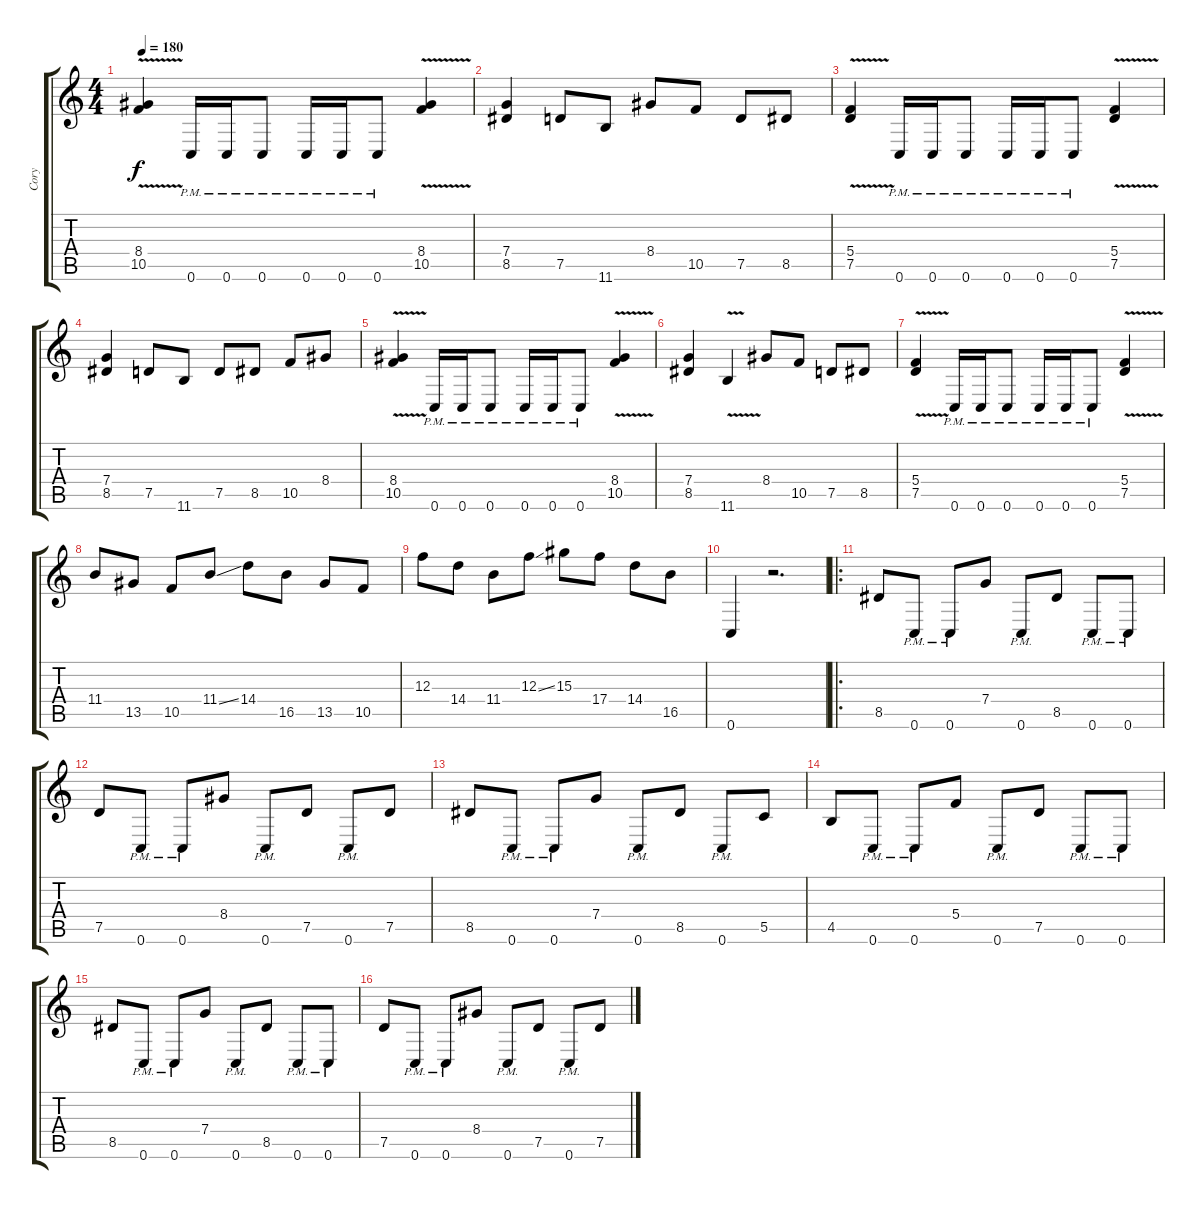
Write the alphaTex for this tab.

\track ("Cory" "Cory") {instrument distortionguitar}
\staff {score tabs}
\tuning (D4 A3 F3 C3 G2 C2) {hide}
\ts (4 4)
\tempo 180
\clef g2
\ks c
(8.4{v} 10.5{v}).4{dy f instrument distortionguitar} 0.6{pm}.16 0.6{pm}.16 0.6{pm}.8 0.6{pm}.16 0.6{pm}.16 0.6{pm}.8 (8.4{v} 10.5{v}).4 |
(7.4 8.5).4 7.5.8 11.6.8 8.4.8 10.5.8 7.5.8 8.5.8 |
(5.4{v} 7.5{v}).4 0.6{pm}.16 0.6{pm}.16 0.6{pm}.8 0.6{pm}.16 0.6{pm}.16 0.6{pm}.8 (5.4{v} 7.5{v}).4 |
(7.4 8.5).4 7.5.8 11.6.8 7.5.8 8.5.8 10.5.8 8.4.8 |
(8.4{v} 10.5{v}).4 0.6{pm}.16 0.6{pm}.16 0.6{pm}.8 0.6{pm}.16 0.6{pm}.16 0.6{pm}.8 (8.4{v} 10.5{v}).4 |
(7.4 8.5).4 11.6{v}.4 8.4.8 10.5.8 7.5.8 8.5.8 |
(5.4{v} 7.5{v}).4 0.6{pm}.16 0.6{pm}.16 0.6{pm}.8 0.6{pm}.16 0.6{pm}.16 0.6{pm}.8 (5.4{v} 7.5{v}).4 |
11.4.8 13.5.8 10.5.8 11.4{ss}.8 14.4.8 16.5.8 13.5.8 10.5.8 |
12.3.8 14.4.8 11.4.8 12.3{ss}.8 15.3.8 17.4.8 14.4.8 16.5.8 |
0.6.4 r.2{d} |
\ro
8.5.8 0.6{pm}.8 0.6{pm}.8 7.4.8 0.6{pm}.8 8.5.8 0.6{pm}.8 0.6{pm}.8 |
7.5.8 0.6{pm}.8 0.6{pm}.8 8.4.8 0.6{pm}.8 7.5.8 0.6{pm}.8 7.5.8 |
8.5.8 0.6{pm}.8 0.6{pm}.8 7.4.8 0.6{pm}.8 8.5.8 0.6{pm}.8 5.5.8 |
4.5.8 0.6{pm}.8 0.6{pm}.8 5.4.8 0.6{pm}.8 7.5.8 0.6{pm}.8 0.6{pm}.8 |
8.5.8 0.6{pm}.8 0.6{pm}.8 7.4.8 0.6{pm}.8 8.5.8 0.6{pm}.8 0.6{pm}.8 |
7.5.8 0.6{pm}.8 0.6{pm}.8 8.4.8 0.6{pm}.8 7.5.8 0.6{pm}.8 7.5.8
